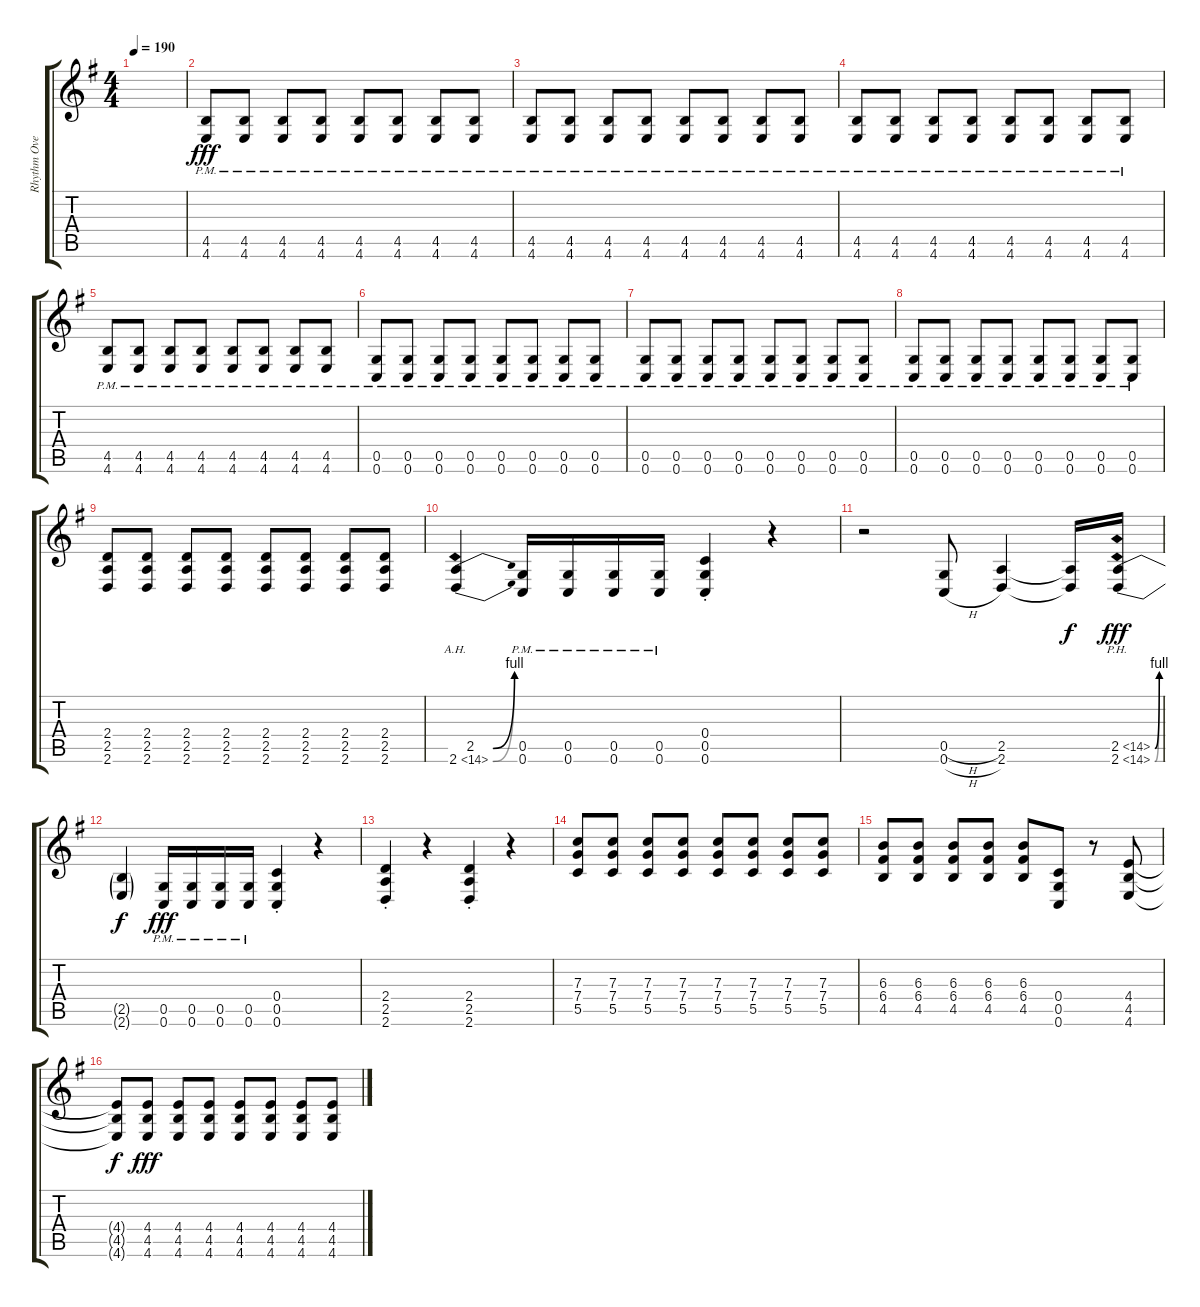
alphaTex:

\track ("Rhythm Overdrive" "Rhythm Ove") {instrument overdrivenguitar}
\staff {score tabs}
\tuning (D4 A3 F3 C3 G2 C2) {hide}
\ts (4 4)
\tempo 190
\clef g2
\ks eminor
|
(4.5{pm} 4.6{pm}).8{dy fff} (4.5{pm} 4.6{pm}).8 (4.5{pm} 4.6{pm}).8 (4.5{pm} 4.6{pm}).8 (4.5{pm} 4.6{pm}).8 (4.5{pm} 4.6{pm}).8 (4.5{pm} 4.6{pm}).8 (4.5{pm} 4.6{pm}).8 |
(4.5{pm} 4.6{pm}).8 (4.5{pm} 4.6{pm}).8 (4.5{pm} 4.6{pm}).8 (4.5{pm} 4.6{pm}).8 (4.5{pm} 4.6{pm}).8 (4.5{pm} 4.6{pm}).8 (4.5{pm} 4.6{pm}).8 (4.5{pm} 4.6{pm}).8 |
(4.5{pm} 4.6{pm}).8 (4.5{pm} 4.6{pm}).8 (4.5{pm} 4.6{pm}).8 (4.5{pm} 4.6{pm}).8 (4.5{pm} 4.6{pm}).8 (4.5{pm} 4.6{pm}).8 (4.5{pm} 4.6{pm}).8 (4.5{pm} 4.6{pm}).8 |
(4.5{pm} 4.6{pm}).8 (4.5{pm} 4.6{pm}).8 (4.5{pm} 4.6{pm}).8 (4.5{pm} 4.6{pm}).8 (4.5{pm} 4.6{pm}).8 (4.5{pm} 4.6{pm}).8 (4.5{pm} 4.6{pm}).8 (4.5{pm} 4.6{pm}).8 |
(0.5{pm} 0.6{pm}).8 (0.5{pm} 0.6{pm}).8 (0.5{pm} 0.6{pm}).8 (0.5{pm} 0.6{pm}).8 (0.5{pm} 0.6{pm}).8 (0.5{pm} 0.6{pm}).8 (0.5{pm} 0.6{pm}).8 (0.5{pm} 0.6{pm}).8 |
(0.5{pm} 0.6{pm}).8 (0.5{pm} 0.6{pm}).8 (0.5{pm} 0.6{pm}).8 (0.5{pm} 0.6{pm}).8 (0.5{pm} 0.6{pm}).8 (0.5{pm} 0.6{pm}).8 (0.5{pm} 0.6{pm}).8 (0.5{pm} 0.6{pm}).8 |
(0.5{pm} 0.6{pm}).8 (0.5{pm} 0.6{pm}).8 (0.5{pm} 0.6{pm}).8 (0.5{pm} 0.6{pm}).8 (0.5{pm} 0.6{pm}).8 (0.5{pm} 0.6{pm}).8 (0.5{pm} 0.6{pm}).8 (0.5{pm} 0.6{pm}).8 |
(2.4 2.5 2.6).8 (2.4 2.5 2.6).8 (2.4 2.5 2.6).8 (2.4 2.5 2.6).8 (2.4 2.5 2.6).8 (2.4 2.5 2.6).8 (2.4 2.5 2.6).8 (2.4 2.5 2.6).8 |
(2.5{be (bend 0 0 60 4)} 2.6{be (bend 0 0 60 4) ah 12}).4 (0.5{pm} 0.6{pm}).16 (0.5{pm} 0.6{pm}).16 (0.5{pm} 0.6{pm}).16 (0.5{pm} 0.6{pm}).16 (0.4{st} 0.5{st} 0.6{st}).4 r.4 |
r.2 (0.5{h} 0.6{h}).8 (2.5 2.6).4 (2.5{t} 2.6{t}).16{dy f} (2.5{be (bend 0 0 60 4) ph 12} 2.6{be (bend 0 0 60 4) ph 12}).16{dy fff} |
(2.5{t} 2.6{t}).4{dy f} (0.5{pm} 0.6{pm}).16{dy fff} (0.5{pm} 0.6{pm}).16 (0.5{pm} 0.6{pm}).16 (0.5{pm} 0.6{pm}).16 (0.4{st} 0.5{st} 0.6{st}).4 r.4 |
(2.4{st} 2.5{st} 2.6{st}).4 r.4 (2.4{st} 2.5{st} 2.6{st}).4 r.4 |
(7.3 7.4 5.5).8 (7.3 7.4 5.5).8 (7.3 7.4 5.5).8 (7.3 7.4 5.5).8 (7.3 7.4 5.5).8 (7.3 7.4 5.5).8 (7.3 7.4 5.5).8 (7.3 7.4 5.5).8 |
(6.3 6.4 4.5).8 (6.3 6.4 4.5).8 (6.3 6.4 4.5).8 (6.3 6.4 4.5).8 (6.3 6.4 4.5).8 (0.4 0.5 0.6).8 r.8 (4.4 4.5 4.6).8 |
(4.4{t} 4.5{t} 4.6{t}).8{dy f} (4.4 4.5 4.6).8{dy fff} (4.4 4.5 4.6).8 (4.4 4.5 4.6).8 (4.4 4.5 4.6).8 (4.4 4.5 4.6).8 (4.4 4.5 4.6).8 (4.4 4.5 4.6).8
